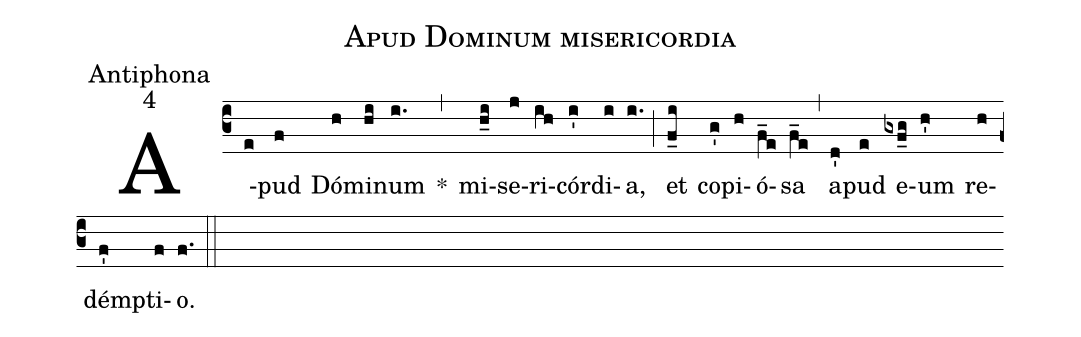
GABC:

name:Apud Dominum misericordia;
office-part:Antiphona;
mode:4;
%%
(c3) A(e)pud(f) Dó(h)mi(hi)num(i.) *(,) mi(h_i)se(j)ri(ih)cór(i')di(i)a,(i.) (;) et(f_i) co(g')pi(h)ó(f_e)sa(f_e) (,) a(d')pud(e) e(gxf_g)um(h') re(h)démp(f')ti(f)o.(f.) (::)
